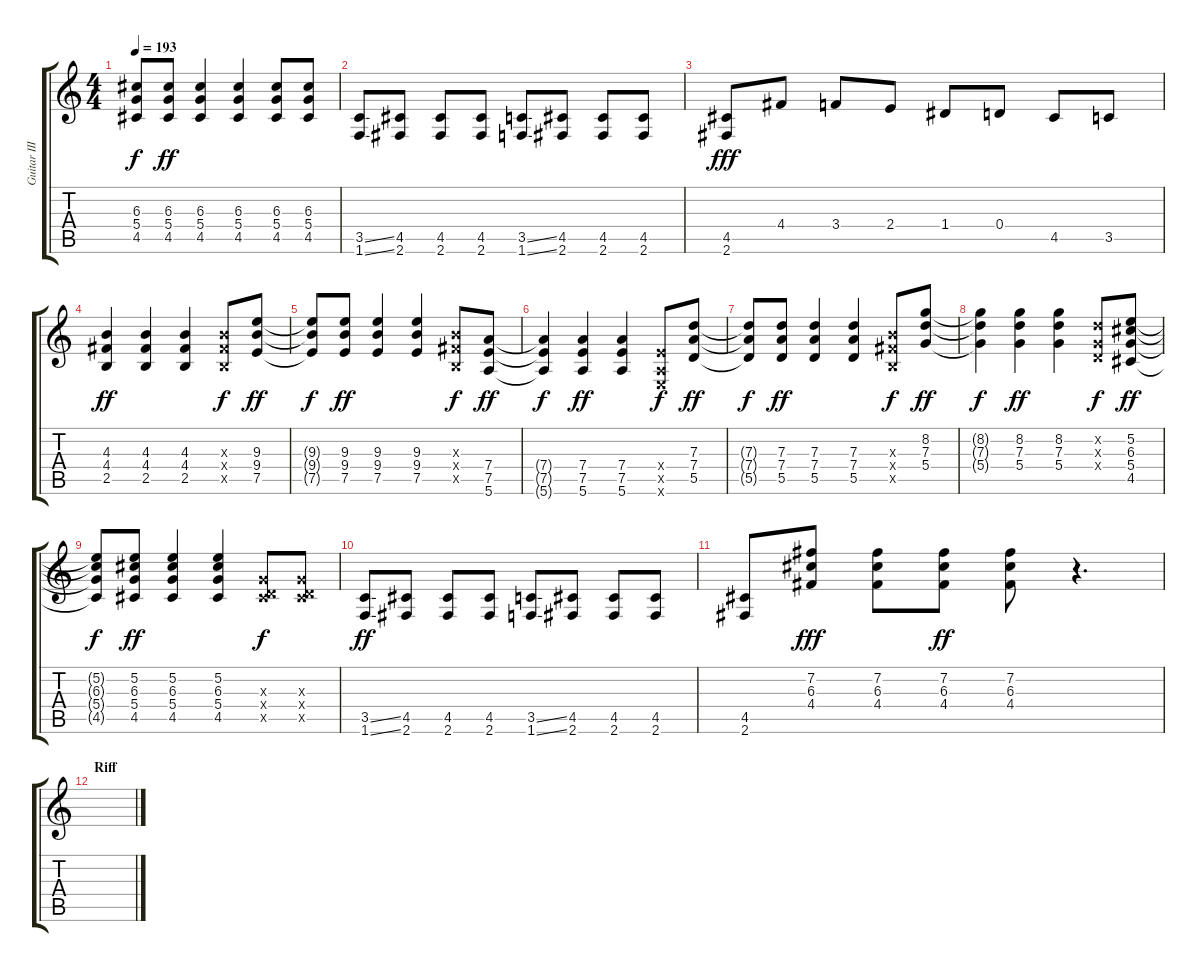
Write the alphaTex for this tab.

\track ("Guitar III" "Guitar III") {instrument distortionguitar}
\staff {score tabs}
\tuning (E4 B3 G3 D3 A2 E2) {hide}
\ts (4 4)
\tempo 193
\clef g2
\ks c
(6.3{t} 5.4{t} 4.5{t}).8{dy f} (6.3 5.4 4.5).8{dy ff} (6.3 5.4 4.5).4 (6.3 5.4 4.5).4 (6.3 5.4 4.5).8 (6.3 5.4 4.5).8 |
(3.5{ss} 1.6{ss}).8 (4.5 2.6).8 (4.5 2.6).8 (4.5 2.6).8 (3.5{ss} 1.6{ss}).8 (4.5 2.6).8 (4.5 2.6).8 (4.5 2.6).8 |
(4.5 2.6).8{dy fff} 4.4.8 3.4.8 2.4.8 1.4.8 0.4.8 4.5.8 3.5.8 |
(4.3 4.4 2.5).4{dy ff} (4.3 4.4 2.5).4 (4.3 4.4 2.5).4 (4.3{x} 4.4{x} 2.5{x}).8{dy f} (9.3 9.4 7.5).8{dy ff} |
(9.3{t} 9.4{t} 7.5{t}).8{dy f} (9.3 9.4 7.5).8{dy ff} (9.3 9.4 7.5).4 (9.3 9.4 7.5).4 (4.3{x} 4.4{x} 2.5{x}).8{dy f} (7.4 7.5 5.6).8{dy ff} |
(7.4{t} 7.5{t} 5.6{t}).4{dy f} (7.4 7.5 5.6).4{dy ff} (7.4 7.5 5.6).4 (2.4{x} 0.5{x} 0.6{x}).8{dy f} (7.3 7.4 5.5).8{dy ff} |
(7.3{t} 7.4{t} 5.5{t}).8{dy f} (7.3 7.4 5.5).8{dy ff} (7.3 7.4 5.5).4 (7.3 7.4 5.5).4 (4.3{x} 4.4{x} 2.5{x}).8{dy f} (8.2 7.3 5.4).8{dy ff} |
(8.2{t} 7.3{t} 5.4{t}).4{dy f} (8.2 7.3 5.4).4{dy ff} (8.2 7.3 5.4).4 (3.2{x} 0.3{x} 0.4{x}).8{dy f} (5.2 6.3 5.4 4.5).8{dy ff} |
(5.2{t} 6.3{t} 5.4{t} 4.5{t}).8{dy f} (5.2 6.3 5.4 4.5).8{dy ff} (5.2 6.3 5.4 4.5).4 (5.2 6.3 5.4 4.5).4 (0.3{x} 0.4{x} 4.5{x}).8{dy f} (0.3{x} 0.4{x} 4.5{x}).8 |
(3.5{ss} 1.6{ss}).8{dy ff} (4.5 2.6).8 (4.5 2.6).8 (4.5 2.6).8 (3.5{ss} 1.6{ss}).8 (4.5 2.6).8 (4.5 2.6).8 (4.5 2.6).8 |
(4.5 2.6).8 (7.2 6.3 4.4).8{dy fff} (7.2 6.3 4.4).8 (7.2 6.3 4.4).8{dy ff} (7.2 6.3 4.4).8 r.4{d} |
\section ("" "Riff")
